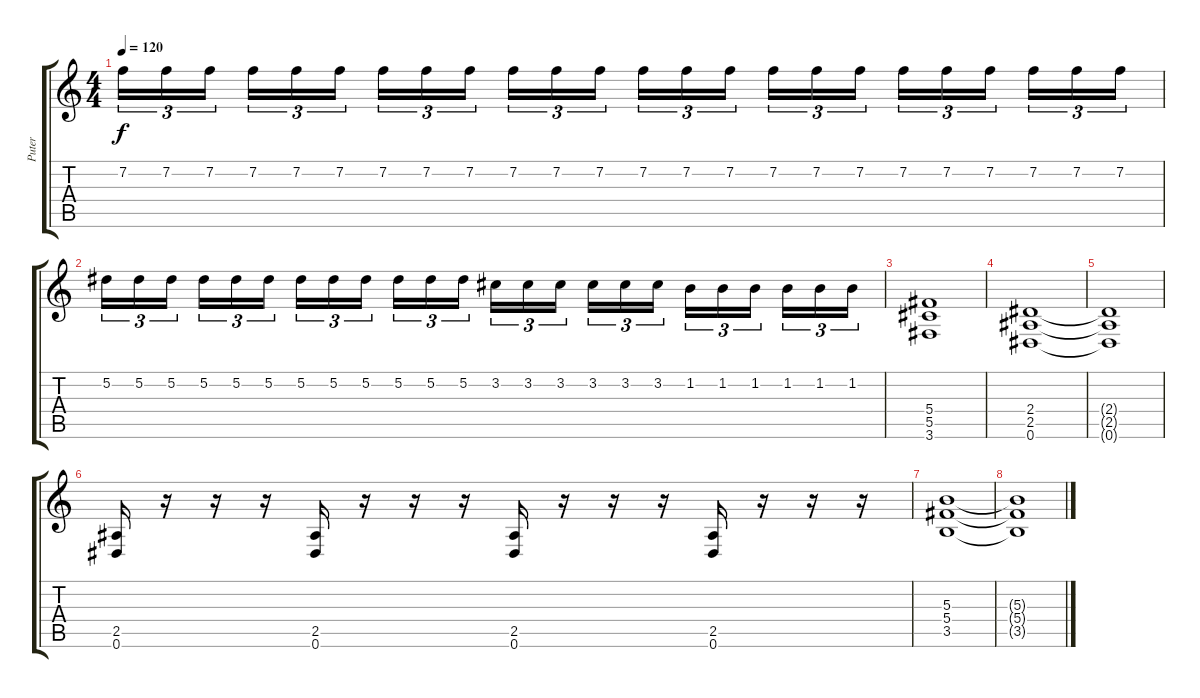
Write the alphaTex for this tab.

\track ("Puter" "Puter") {instrument distortionguitar}
\staff {score tabs}
\tuning (Eb4 Bb3 Gb3 Db3 Ab2 Eb2) {hide}
\ts (4 4)
\tempo 120
\clef g2
\ks c
7.2.16{tu (3 2) dy f} 7.2.16{tu (3 2)} 7.2.16{tu (3 2)} 7.2.16{tu (3 2)} 7.2.16{tu (3 2)} 7.2.16{tu (3 2)} 7.2.16{tu (3 2)} 7.2.16{tu (3 2)} 7.2.16{tu (3 2)} 7.2.16{tu (3 2)} 7.2.16{tu (3 2)} 7.2.16{tu (3 2)} 7.2.16{tu (3 2)} 7.2.16{tu (3 2)} 7.2.16{tu (3 2)} 7.2.16{tu (3 2)} 7.2.16{tu (3 2)} 7.2.16{tu (3 2)} 7.2.16{tu (3 2)} 7.2.16{tu (3 2)} 7.2.16{tu (3 2)} 7.2.16{tu (3 2)} 7.2.16{tu (3 2)} 7.2.16{tu (3 2)} |
5.2.16{tu (3 2)} 5.2.16{tu (3 2)} 5.2.16{tu (3 2)} 5.2.16{tu (3 2)} 5.2.16{tu (3 2)} 5.2.16{tu (3 2)} 5.2.16{tu (3 2)} 5.2.16{tu (3 2)} 5.2.16{tu (3 2)} 5.2.16{tu (3 2)} 5.2.16{tu (3 2)} 5.2.16{tu (3 2)} 3.2.16{tu (3 2)} 3.2.16{tu (3 2)} 3.2.16{tu (3 2)} 3.2.16{tu (3 2)} 3.2.16{tu (3 2)} 3.2.16{tu (3 2)} 1.2.16{tu (3 2)} 1.2.16{tu (3 2)} 1.2.16{tu (3 2)} 1.2.16{tu (3 2)} 1.2.16{tu (3 2)} 1.2.16{tu (3 2)} |
(5.4 5.5 3.6).1 |
(2.4 2.5 0.6).1{volume 0} |
(2.4{t} 2.5{t} 0.6{t}).1 |
(2.5 0.6).16{volume 14} r.16 r.16 r.16 (2.5 0.6).16 r.16 r.16 r.16 (2.5 0.6).16 r.16 r.16 r.16 (2.5 0.6).16 r.16 r.16 r.16 |
(5.3 5.4 3.5).1 |
(5.3{t} 5.4{t} 3.5{t}).1
